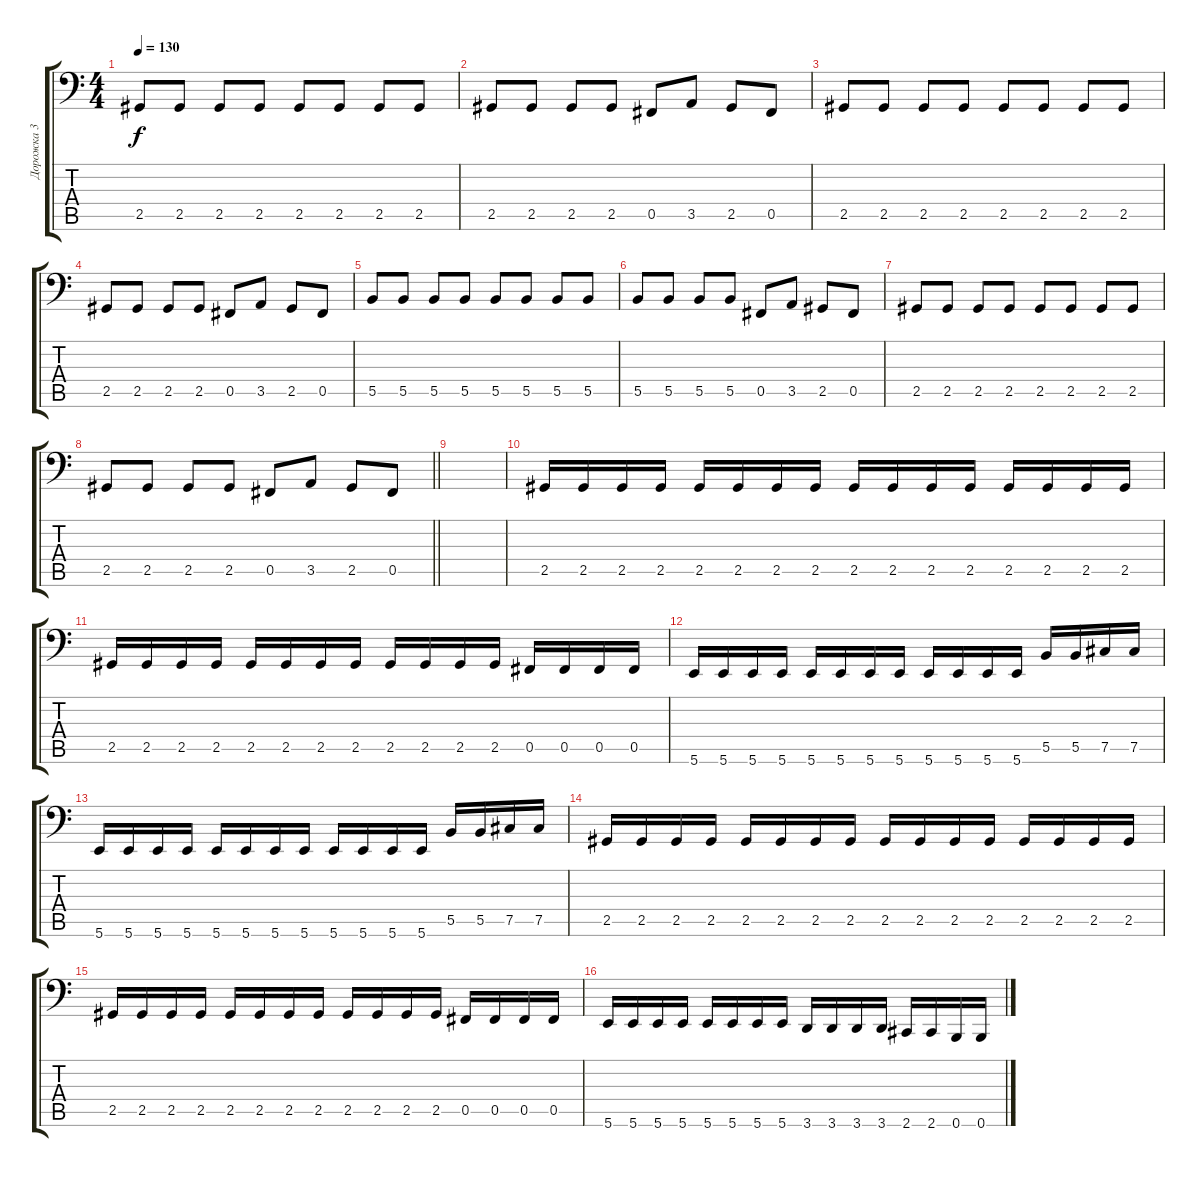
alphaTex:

\track ("Дорожка 3" "Дорожка 3") {instrument electricbassfinger}
\staff {score tabs}
\tuning (Db3 Ab2 E2 B1 Gb1 B0) {hide}
\ts (4 4)
\section ("" " ")
\tempo 130
\clef f4
\ks c
2.5.8{dy f} 2.5.8 2.5.8 2.5.8 2.5.8 2.5.8 2.5.8 2.5.8 |
2.5.8 2.5.8 2.5.8 2.5.8 0.5.8 3.5.8 2.5.8 0.5.8 |
2.5.8 2.5.8 2.5.8 2.5.8 2.5.8 2.5.8 2.5.8 2.5.8 |
2.5.8 2.5.8 2.5.8 2.5.8 0.5.8 3.5.8 2.5.8 0.5.8 |
5.5.8 5.5.8 5.5.8 5.5.8 5.5.8 5.5.8 5.5.8 5.5.8 |
5.5.8 5.5.8 5.5.8 5.5.8 0.5.8 3.5.8 2.5.8 0.5.8 |
2.5.8 2.5.8 2.5.8 2.5.8 2.5.8 2.5.8 2.5.8 2.5.8 |
\barLineRight lightlight
2.5.8 2.5.8 2.5.8 2.5.8 0.5.8 3.5.8 2.5.8 0.5.8 |
\section ("" " ")
|
2.5.16 2.5.16 2.5.16 2.5.16 2.5.16 2.5.16 2.5.16 2.5.16 2.5.16 2.5.16 2.5.16 2.5.16 2.5.16 2.5.16 2.5.16 2.5.16 |
2.5.16 2.5.16 2.5.16 2.5.16 2.5.16 2.5.16 2.5.16 2.5.16 2.5.16 2.5.16 2.5.16 2.5.16 0.5.16 0.5.16 0.5.16 0.5.16 |
5.6.16 5.6.16 5.6.16 5.6.16 5.6.16 5.6.16 5.6.16 5.6.16 5.6.16 5.6.16 5.6.16 5.6.16 5.5.16 5.5.16 7.5.16 7.5.16 |
5.6.16 5.6.16 5.6.16 5.6.16 5.6.16 5.6.16 5.6.16 5.6.16 5.6.16 5.6.16 5.6.16 5.6.16 5.5.16 5.5.16 7.5.16 7.5.16 |
2.5.16 2.5.16 2.5.16 2.5.16 2.5.16 2.5.16 2.5.16 2.5.16 2.5.16 2.5.16 2.5.16 2.5.16 2.5.16 2.5.16 2.5.16 2.5.16 |
2.5.16 2.5.16 2.5.16 2.5.16 2.5.16 2.5.16 2.5.16 2.5.16 2.5.16 2.5.16 2.5.16 2.5.16 0.5.16 0.5.16 0.5.16 0.5.16 |
5.6.16 5.6.16 5.6.16 5.6.16 5.6.16 5.6.16 5.6.16 5.6.16 3.6.16 3.6.16 3.6.16 3.6.16 2.6.16 2.6.16 0.6.16 0.6.16
